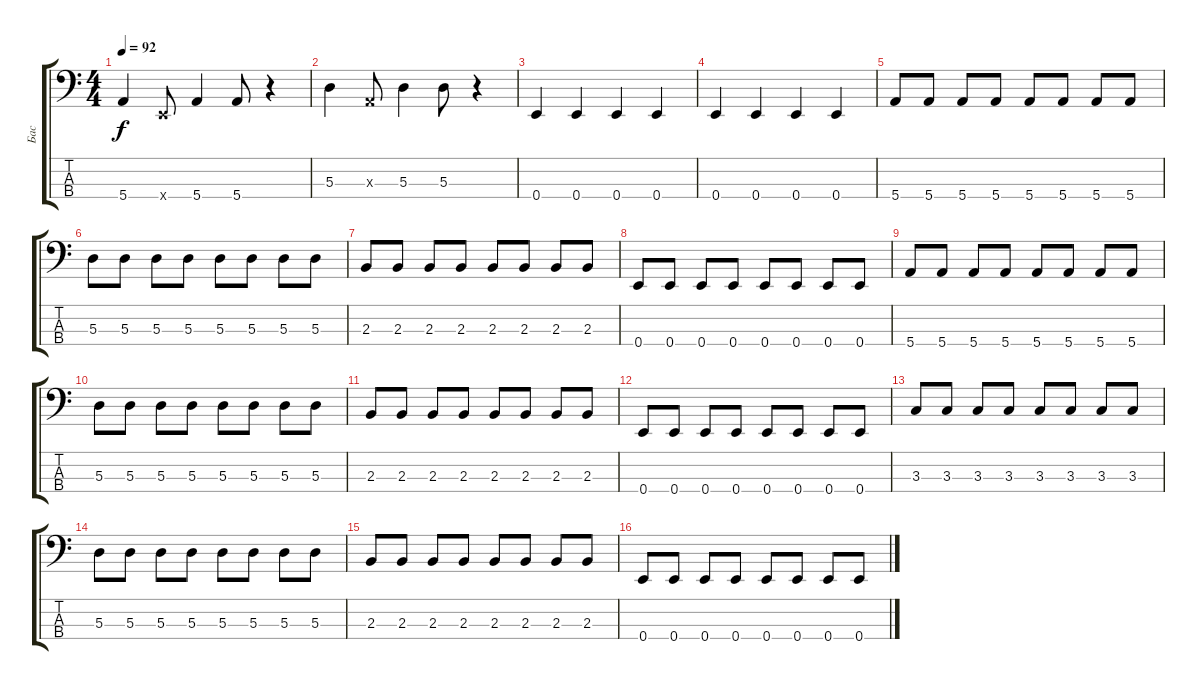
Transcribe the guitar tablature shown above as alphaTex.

\track ("Бас" "Бас") {instrument electricbassfinger}
\staff {score tabs}
\tuning (G2 D2 A1 E1) {hide}
\ts (4 4)
\tempo 92
\clef f4
\ks c
5.4.4{dy f} 0.4{x}.8 5.4.4 5.4.8 r.4 |
5.3.4 0.3{x}.8 5.3.4 5.3.8 r.4 |
0.4.4 0.4.4 0.4.4 0.4.4 |
0.4.4 0.4.4 0.4.4 0.4.4 |
5.4.8 5.4.8 5.4.8 5.4.8 5.4.8 5.4.8 5.4.8 5.4.8 |
5.3.8 5.3.8 5.3.8 5.3.8 5.3.8 5.3.8 5.3.8 5.3.8 |
2.3.8 2.3.8 2.3.8 2.3.8 2.3.8 2.3.8 2.3.8 2.3.8 |
0.4.8 0.4.8 0.4.8 0.4.8 0.4.8 0.4.8 0.4.8 0.4.8 |
5.4.8 5.4.8 5.4.8 5.4.8 5.4.8 5.4.8 5.4.8 5.4.8 |
5.3.8 5.3.8 5.3.8 5.3.8 5.3.8 5.3.8 5.3.8 5.3.8 |
2.3.8 2.3.8 2.3.8 2.3.8 2.3.8 2.3.8 2.3.8 2.3.8 |
0.4.8 0.4.8 0.4.8 0.4.8 0.4.8 0.4.8 0.4.8 0.4.8 |
3.3.8 3.3.8 3.3.8 3.3.8 3.3.8 3.3.8 3.3.8 3.3.8 |
5.3.8 5.3.8 5.3.8 5.3.8 5.3.8 5.3.8 5.3.8 5.3.8 |
2.3.8 2.3.8 2.3.8 2.3.8 2.3.8 2.3.8 2.3.8 2.3.8 |
0.4.8 0.4.8 0.4.8 0.4.8 0.4.8 0.4.8 0.4.8 0.4.8
